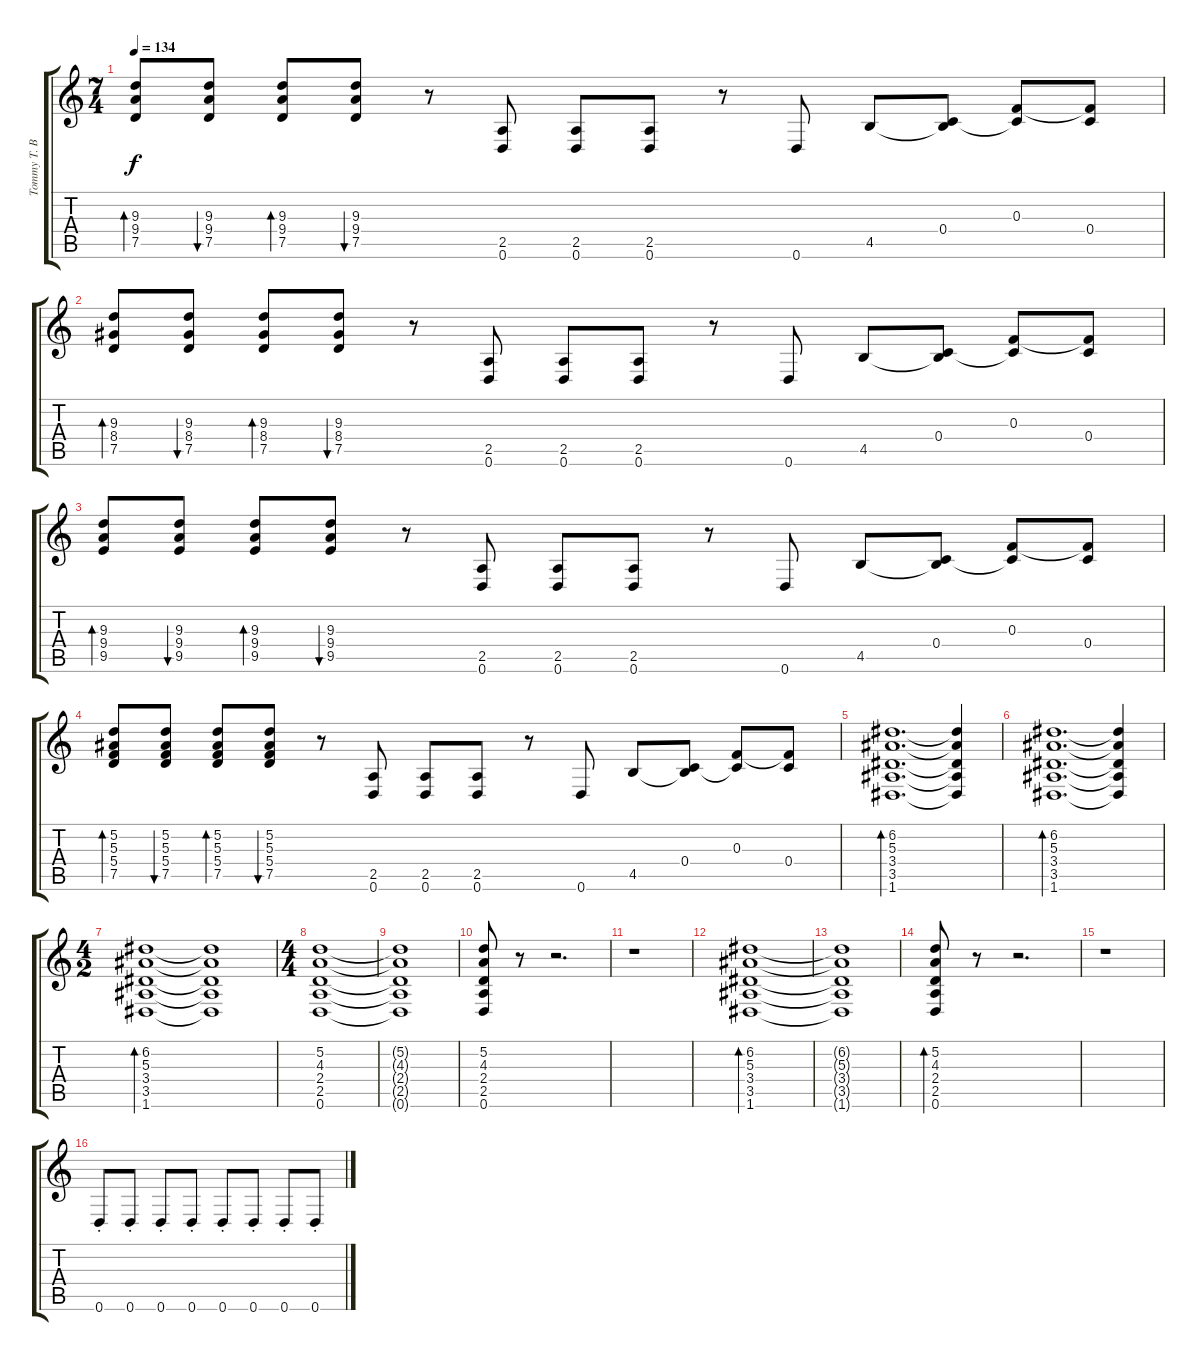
\track ("Tommy T. Baron" "Tommy T. B") {instrument overdrivenguitar}
\staff {score tabs}
\tuning (D4 A3 F3 C3 G2 D2) {hide}
\ts (7 4)
\tempo 134
\clef g2
\ks c
(9.3 9.4 7.5).8{bd 120 dy f} (9.3 9.4 7.5).8{bu 120} (9.3 9.4 7.5).8{bd 120} (9.3 9.4 7.5).8{bu 120} r.8 (2.5 0.6).8 (2.5 0.6).8 (2.5 0.6).8 r.8 0.6.8 4.5.8 (0.4 4.5{t}).8 (0.3 0.4{t}).8 (0.3{t} 0.4).8 |
(9.3 8.4 7.5).8{bd 120} (9.3 8.4 7.5).8{bu 120} (9.3 8.4 7.5).8{bd 120} (9.3 8.4 7.5).8{bu 120} r.8 (2.5 0.6).8 (2.5 0.6).8 (2.5 0.6).8 r.8 0.6.8 4.5.8 (0.4 4.5{t}).8 (0.3 0.4{t}).8 (0.3{t} 0.4).8 |
(9.3 9.4 9.5).8{bd 120} (9.3 9.4 9.5).8{bu 120} (9.3 9.4 9.5).8{bd 120} (9.3 9.4 9.5).8{bu 120} r.8 (2.5 0.6).8 (2.5 0.6).8 (2.5 0.6).8 r.8 0.6.8 4.5.8 (0.4 4.5{t}).8 (0.3 0.4{t}).8 (0.3{t} 0.4).8 |
(5.2 5.3 5.4 7.5).8{bd 120} (5.2 5.3 5.4 7.5).8{bu 120} (5.2 5.3 5.4 7.5).8{bd 120} (5.2 5.3 5.4 7.5).8{bu 120} r.8 (2.5 0.6).8 (2.5 0.6).8 (2.5 0.6).8 r.8 0.6.8 4.5.8 (0.4 4.5{t}).8 (0.3 0.4{t}).8 (0.3{t} 0.4).8 |
(6.2 5.3 3.4 3.5 1.6).1{d bd 240} (6.2{t} 5.3{t} 3.4{t} 3.5{t} 1.6{t}).4 |
(6.2 5.3 3.4 3.5 1.6).1{d bd 240} (6.2{t} 5.3{t} 3.4{t} 3.5{t} 1.6{t}).4 |
\ts (4 2)
(6.2 5.3 3.4 3.5 1.6).1{bd 240} (6.2{t} 5.3{t} 3.4{t} 3.5{t} 1.6{t}).1 |
\ts (4 4)
(5.2 4.3 2.4 2.5 0.6).1 |
(5.2{t} 4.3{t} 2.4{t} 2.5{t} 0.6{t}).1 |
(5.2 4.3 2.4 2.5 0.6).8 r.8 r.2{d} |
r.1 |
(6.2 5.3 3.4 3.5 1.6).1{bd 60} |
(6.2{t} 5.3{t} 3.4{t} 3.5{t} 1.6{t}).1 |
(5.2 4.3 2.4 2.5 0.6).8{bd 30} r.8 r.2{d} |
r.1 |
0.6{st}.8 0.6{st}.8 0.6{st}.8 0.6{st}.8 0.6{st}.8 0.6{st}.8 0.6{st}.8 0.6{st}.8
